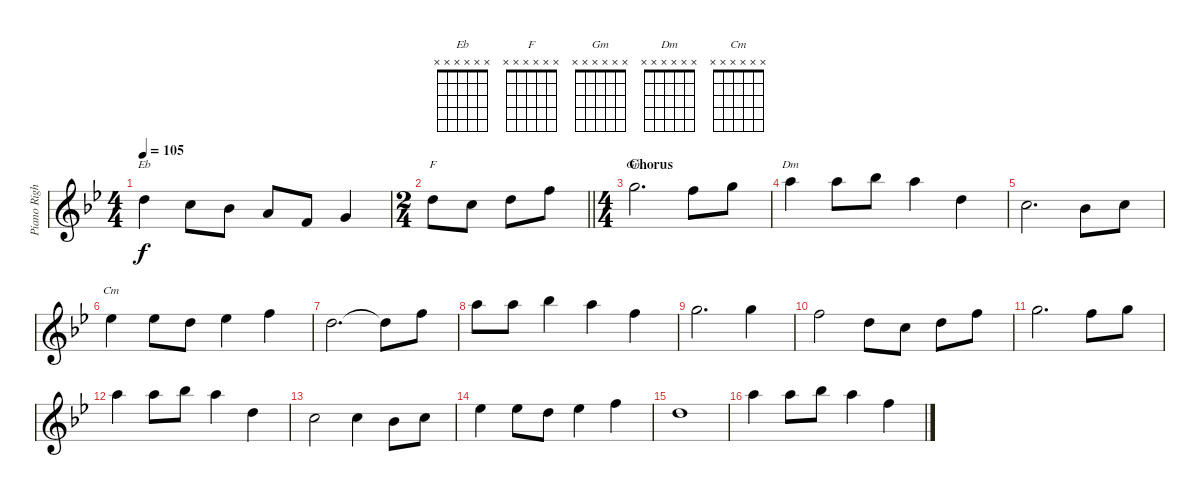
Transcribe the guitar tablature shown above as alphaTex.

\track ("Piano Right" "Piano Righ") {instrument acousticgrandpiano}
\staff {score}
\tuning (E4 B3 G3 D3 A2 E2) {hide}
\chord ("Eb" x x x x x x)
\chord ("F" x x x x x x)
\chord ("Gm" x x x x x x)
\chord ("Dm" x x x x x x)
\chord ("Cm" x x x x x x)
\ts (4 4)
\tempo 105
\clef g2
\ks bb
10.1.4{ch "Eb" dy f} 8.1.8 6.1.8 5.1.8 6.2.8 3.1.4 |
\ts (2 4)
\barLineRight lightlight
10.1.8{ch "F"} 8.1.8 10.1.8 18.2.8 |
\ts (4 4)
\section ("" "Chorus")
24.3.2{d ch "Gm"} 22.3.8 24.3.8 |
22.2.4{ch "Dm"} 22.2.8 23.2.8 22.2.4 24.4.4 |
22.4.2{d} 20.4.8 22.4.8 |
20.3.4{ch "Cm"} 20.3.8 19.3.8 20.3.4 18.2.4 |
19.3.2{d} 19.3{t}.8 18.2.8 |
17.1.8 17.1.8 18.1.4 17.1.4 18.2.4 |
15.1.2{d} 15.1.4 |
13.1.2 15.2.8 13.2.8 15.2.8 13.1.8 |
15.1.2{d} 13.1.8 15.1.8 |
17.1.4 17.1.8 18.1.8 17.1.4 15.2.4 |
17.3.2 17.3.4 15.3.8 17.3.8 |
16.2.4 16.2.8 15.2.8 16.2.4 13.1.4 |
15.2.1 |
17.1.4 17.1.8 18.1.8 17.1.4 18.2.4
